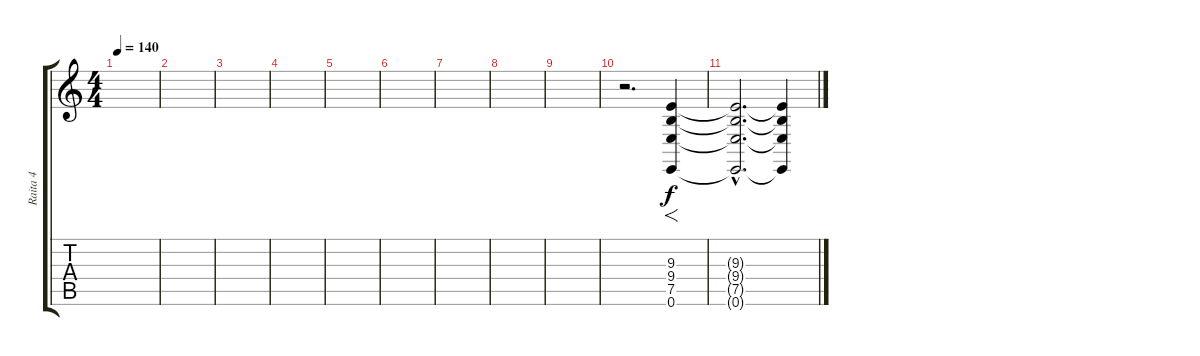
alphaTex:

\track ("Raita 4" "Raita 4") {instrument gunshot}
\staff {score tabs}
\tuning (E4 B3 G3 D3 A2 E2) {hide}
\ts (4 4)
\tempo 140
\clef g2
\ks c
|
|
|
|
|
|
|
|
|
r.2{d} (9.3 9.4 7.5 0.6).4{f} |
(9.3{hac t} 9.4{hac t} 7.5{hac t} 0.6{hac t}).2{d} (9.3{t} 9.4{t} 7.5{t} 0.6{t}).4
